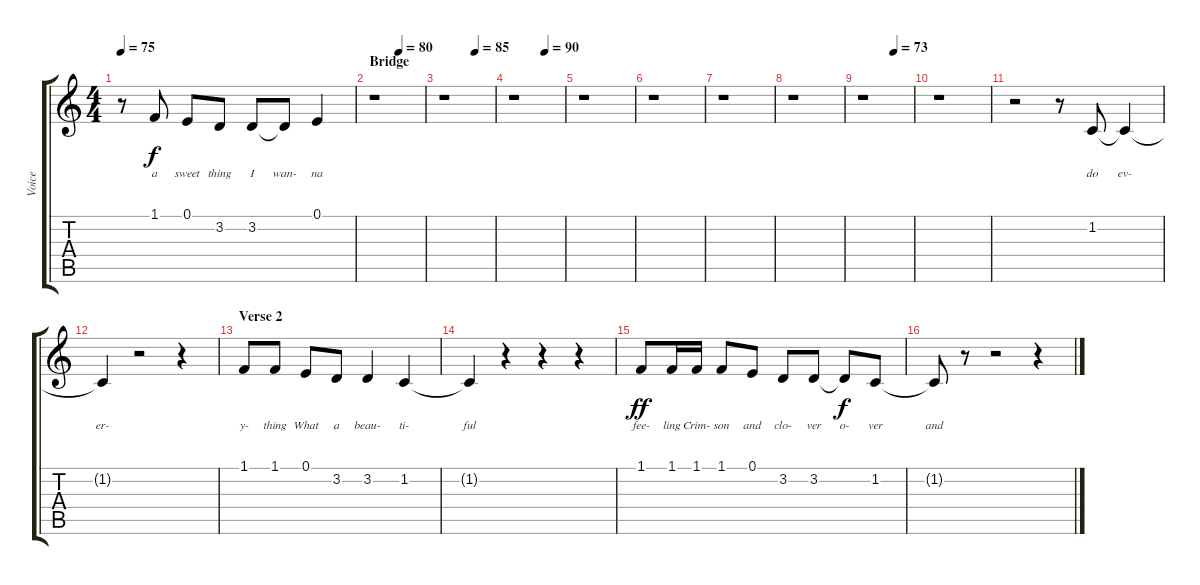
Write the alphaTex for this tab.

\track ("Voice" "Voice") {instrument altosax}
\staff {score tabs}
\tuning (E4 B3 G3 D3 A2 E2) {hide}
\ts (4 4)
\tempo 75
\clef g2
\ks c
r.8{dy f} 1.1.8{lyrics (0 "a") lyrics (1 "") lyrics (2 "") lyrics (3 "") lyrics (4 "")} 0.1.8{lyrics (0 "sweet") lyrics (1 "") lyrics (2 "") lyrics (3 "") lyrics (4 "")} 3.2.8{lyrics (0 "thing") lyrics (1 "") lyrics (2 "") lyrics (3 "") lyrics (4 "")} 3.2.8{lyrics (0 "I") lyrics (1 "") lyrics (2 "") lyrics (3 "") lyrics (4 "")} 3.2{t}.8{lyrics (0 "wan-") lyrics (1 "") lyrics (2 "") lyrics (3 "") lyrics (4 "")} 0.1.4{lyrics (0 "na") lyrics (1 "") lyrics (2 "") lyrics (3 "") lyrics (4 "")} |
\section ("" "Bridge")
\tempo (80 0.5)
r.1 |
\tempo (85 0.625)
r.1 |
\tempo (90 0.625)
r.1 |
r.1 |
r.1 |
r.1 |
r.1 |
\tempo (73 0.625)
r.1 |
r.1 |
r.2 r.8 1.2.8{lyrics (0 "do") lyrics (1 "") lyrics (2 "") lyrics (3 "") lyrics (4 "")} 1.2{t}.4{lyrics (0 "ev-") lyrics (1 "") lyrics (2 "") lyrics (3 "") lyrics (4 "")} |
1.2{t}.4{lyrics (0 "er-") lyrics (1 "") lyrics (2 "") lyrics (3 "") lyrics (4 "")} r.2 r.4 |
\section ("" "Verse 2")
1.1.8{lyrics (0 "y-") lyrics (1 "") lyrics (2 "") lyrics (3 "") lyrics (4 "")} 1.1.8{lyrics (0 "thing") lyrics (1 "") lyrics (2 "") lyrics (3 "") lyrics (4 "")} 0.1.8{lyrics (0 "What") lyrics (1 "") lyrics (2 "") lyrics (3 "") lyrics (4 "")} 3.2.8{lyrics (0 "a") lyrics (1 "") lyrics (2 "") lyrics (3 "") lyrics (4 "")} 3.2.4{lyrics (0 "beau-") lyrics (1 "") lyrics (2 "") lyrics (3 "") lyrics (4 "")} 1.2.4{lyrics (0 "ti-") lyrics (1 "") lyrics (2 "") lyrics (3 "") lyrics (4 "")} |
1.2{t}.4{lyrics (0 "ful") lyrics (1 "") lyrics (2 "") lyrics (3 "") lyrics (4 "")} r.4 r.4 r.4 |
1.1.8{lyrics (0 "fee-") lyrics (1 "") lyrics (2 "") lyrics (3 "") lyrics (4 "") dy ff} 1.1.16{lyrics (0 "ling") lyrics (1 "") lyrics (2 "") lyrics (3 "") lyrics (4 "")} 1.1.16{lyrics (0 "Crim-") lyrics (1 "") lyrics (2 "") lyrics (3 "") lyrics (4 "")} 1.1.8{lyrics (0 "son") lyrics (1 "") lyrics (2 "") lyrics (3 "") lyrics (4 "")} 0.1.8{lyrics (0 "and") lyrics (1 "") lyrics (2 "") lyrics (3 "") lyrics (4 "")} 3.2.8{lyrics (0 "clo-") lyrics (1 "") lyrics (2 "") lyrics (3 "") lyrics (4 "")} 3.2.8{lyrics (0 "ver") lyrics (1 "") lyrics (2 "") lyrics (3 "") lyrics (4 "")} 3.2{t}.8{lyrics (0 "o-") lyrics (1 "") lyrics (2 "") lyrics (3 "") lyrics (4 "") dy f} 1.2.8{lyrics (0 "ver") lyrics (1 "") lyrics (2 "") lyrics (3 "") lyrics (4 "")} |
1.2{t}.8{lyrics (0 "and") lyrics (1 "") lyrics (2 "") lyrics (3 "") lyrics (4 "")} r.8 r.2 r.4
